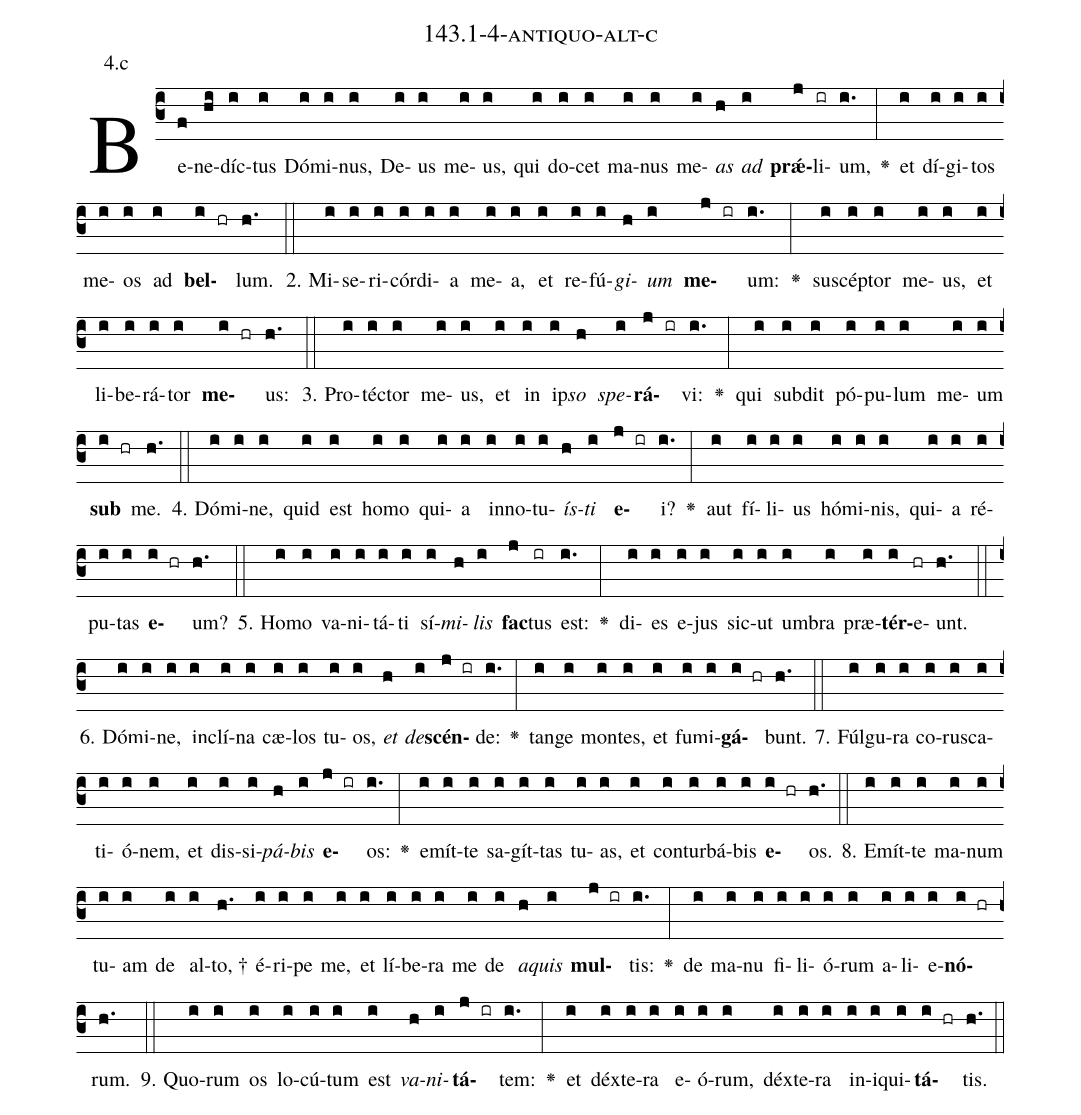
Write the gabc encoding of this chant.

name: 143.1-4-antiquo-alt-c;
annotation: 4.c;
%%
(c3)Be(f)ne(hi)díc(i)tus(i) Dó(i)mi(i)nus,(i) De(i)us(i) me(i)us,(i) qui(i) do(i)cet(i) ma(i)nus(i) me(i)<i>as</i>(h) <i>ad</i>(i) <b>prǽ</b>(j)li(ir)um,(i.) <v>\greheightstar</v>(:) et(i) dí(i)gi(i)tos(i) me(i)os(i) ad(i) <b>bel</b>(i hr)lum.(h.) (::)
2. Mi(i)se(i)ri(i)cór(i)di(i)a(i) me(i)a,(i) et(i) re(i)fú(i)<i>gi</i>(h)<i>um</i>(i) <b>me</b>(j ir)um:(i.) <v>\greheightstar</v>(:) su(i)scép(i)tor(i) me(i)us,(i) et(i) li(i)be(i)rá(i)tor(i) <b>me</b>(i hr)us:(h.) (::)
3. Pro(i)téc(i)tor(i) me(i)us,(i) et(i) in(i) ip(i)<i>so</i>(h) <i>spe</i>(i)<b>rá</b>(j ir)vi:(i.) <v>\greheightstar</v>(:) qui(i) sub(i)dit(i) pó(i)pu(i)lum(i) me(i)um(i) <b>sub</b>(i hr) me.(h.) (::)
4. Dó(i)mi(i)ne,(i) quid(i) est(i) ho(i)mo(i) qui(i)a(i) in(i)no(i)tu(i)<i>ís</i>(h)<i>ti</i>(i) <b>e</b>(j ir)i?(i.) <v>\greheightstar</v>(:) aut(i) fí(i)li(i)us(i) hó(i)mi(i)nis,(i) qui(i)a(i) ré(i)pu(i)tas(i) <b>e</b>(i hr)um?(h.) (::)
5. Ho(i)mo(i) va(i)ni(i)tá(i)ti(i) sí(i)<i>mi</i>(h)<i>lis</i>(i) <b>fac</b>(j)tus(ir) est:(i.) <v>\greheightstar</v>(:) di(i)es(i) e(i)jus(i) sic(i)ut(i) um(i)bra(i) præ(i)<b>tér</b>(i)e(hr)unt.(h.) (::)
6. Dó(i)mi(i)ne,(i) in(i)clí(i)na(i) cæ(i)los(i) tu(i)os,(i) <i>et</i>(h) <i>de</i>(i)<b>scén</b>(j ir)de:(i.) <v>\greheightstar</v>(:) tan(i)ge(i) mon(i)tes,(i) et(i) fu(i)mi(i)<b>gá</b>(i hr)bunt.(h.) (::)
7. Fúl(i)gu(i)ra(i) co(i)rus(i)ca(i)ti(i)ó(i)nem,(i) et(i) dis(i)si(i)<i>pá</i>(h)<i>bis</i>(i) <b>e</b>(j ir)os:(i.) <v>\greheightstar</v>(:) e(i)mít(i)te(i) sa(i)gít(i)tas(i) tu(i)as,(i) et(i) con(i)tur(i)bá(i)bis(i) <b>e</b>(i hr)os.(h.) (::)
8. E(i)mít(i)te(i) ma(i)num(i) tu(i)am(i) de(i) al(i)to, †(h.) é(i)ri(i)pe(i) me,(i) et(i) lí(i)be(i)ra(i) me(i) de(i) <i>a</i>(h)<i>quis</i>(i) <b>mul</b>(j ir)tis:(i.) <v>\greheightstar</v>(:) de(i) ma(i)nu(i) fi(i)li(i)ó(i)rum(i) a(i)li(i)e(i)<b>nó</b>(i hr)rum.(h.) (::)
9. Quo(i)rum(i) os(i) lo(i)cú(i)tum(i) est(i) <i>va</i>(h)<i>ni</i>(i)<b>tá</b>(j ir)tem:(i.) <v>\greheightstar</v>(:) et(i) déx(i)te(i)ra(i) e(i)ó(i)rum,(i) déx(i)te(i)ra(i) in(i)i(i)qui(i)<b>tá</b>(i hr)tis.(h.) (::)
